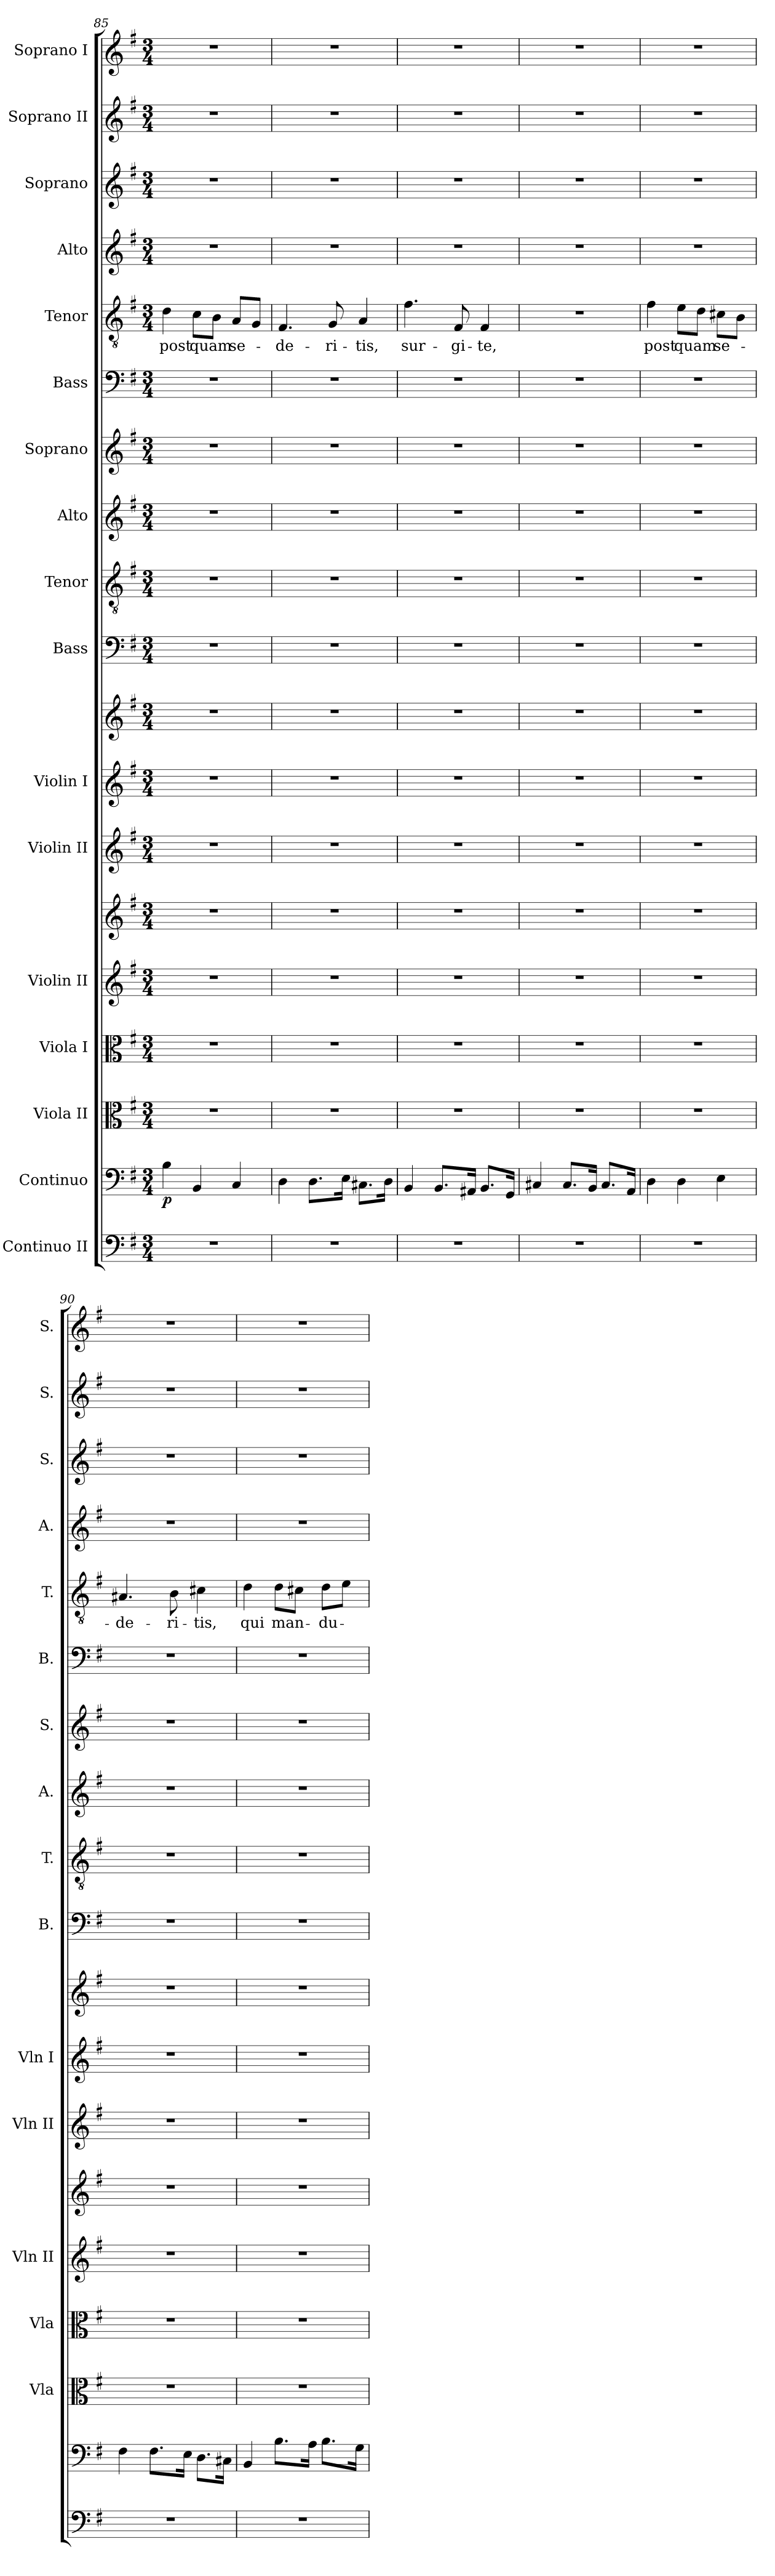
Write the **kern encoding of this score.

**kern	**kern	**dynam	**kern	**kern	**kern	**kern	**kern	**kern	**kern	**kern	**kern	**kern	**kern	**kern	**kern	**text	**kern	**kern	**kern	**kern
*part17	*part16	*part16	*part15	*part14	*part13	*part13	*part12	*part11	*part11	*part10	*part9	*part8	*part7	*part6	*part5	*part5	*part4	*part3	*part2	*part1
*staff19	*staff18	*staff18	*staff17	*staff16	*staff15	*staff14	*staff13	*staff12	*staff11	*staff10	*staff9	*staff8	*staff7	*staff6	*staff5	*staff5	*staff4	*staff3	*staff2	*staff1
*I"Continuo II	*I"Continuo	*	*I"Viola II	*I"Viola I	*I"Violin II	*	*I"Violin II	*I"Violin I	*	*I"Bass	*I"Tenor	*I"Alto	*I"Soprano	*I"Bass	*I"Tenor	*	*I"Alto	*I"Soprano	*I"Soprano II	*I"Soprano I
*	*	*	*I'Vla	*I'Vla	*I'Vln II	*	*I'Vln II	*I'Vln I	*	*I'B.	*I'T.	*I'A.	*I'S.	*I'B.	*I'T.	*	*I'A.	*I'S.	*I'S.	*I'S.
*clefF4	*clefF4	*	*clefC3	*clefC3	*clefG2	*clefG2	*clefG2	*clefG2	*clefG2	*clefF4	*clefGv2	*clefG2	*clefG2	*clefF4	*clefGv2	*	*clefG2	*clefG2	*clefG2	*clefG2
*	*	*	*	*	*	*	*	*	*	*	*ITrd7c12	*	*	*	*ITrd7c12	*	*	*	*	*
*k[f#]	*k[f#]	*	*k[f#]	*k[f#]	*k[f#]	*k[f#]	*k[f#]	*k[f#]	*k[f#]	*k[f#]	*k[f#]	*k[f#]	*k[f#]	*k[f#]	*k[f#]	*	*k[f#]	*k[f#]	*k[f#]	*k[f#]
*G:	*G:	*	*G:	*G:	*G:	*G:	*G:	*G:	*G:	*G:	*G:	*G:	*G:	*G:	*G:	*	*G:	*G:	*G:	*G:
*M3/4	*M3/4	*	*M3/4	*M3/4	*M3/4	*M3/4	*M3/4	*M3/4	*M3/4	*M3/4	*M3/4	*M3/4	*M3/4	*M3/4	*M3/4	*	*M3/4	*M3/4	*M3/4	*M3/4
=85	=85	=85	=85	=85	=85	=85	=85	=85	=85	=85	=85	=85	=85	=85	=85	=85	=85	=85	=85	=85
!	!	!LO:DY:b	!	!	!	!	!	!	!	!	!	!	!	!	!	!LO:LY:b	!	!	!	!
2.r	4B\	p	2.r	2.r	2.r	2.r	2.r	2.r	2.r	2.r	2.r	2.r	2.r	2.r	4D\	post	2.r	2.r	2.r	2.r
!	!	!	!	!	!	!	!	!	!	!	!	!	!	!	!	!LO:LY:b	!	!	!	!
.	4BB/	.	.	.	.	.	.	.	.	.	.	.	.	.	8C\L	quam	.	.	.	.
.	.	.	.	.	.	.	.	.	.	.	.	.	.	.	8BB\J	.	.	.	.	.
!	!	!	!	!	!	!	!	!	!	!	!	!	!	!	!	!LO:LY:b	!	!	!	!
.	4C/	.	.	.	.	.	.	.	.	.	.	.	.	.	8AA/L	se-	.	.	.	.
.	.	.	.	.	.	.	.	.	.	.	.	.	.	.	8GG/J	.	.	.	.	.
=86	=86	=86	=86	=86	=86	=86	=86	=86	=86	=86	=86	=86	=86	=86	=86	=86	=86	=86	=86	=86
!	!	!	!	!	!	!	!	!	!	!	!	!	!	!	!	!LO:LY:b	!	!	!	!
2.r	4D\	.	2.r	2.r	2.r	2.r	2.r	2.r	2.r	2.r	2.r	2.r	2.r	2.r	4.FF#/	-de-	2.r	2.r	2.r	2.r
.	8.D\L	.	.	.	.	.	.	.	.	.	.	.	.	.	.	.	.	.	.	.
!	!	!	!	!	!	!	!	!	!	!	!	!	!	!	!	!LO:LY:b	!	!	!	!
.	.	.	.	.	.	.	.	.	.	.	.	.	.	.	8GG/	-ri-	.	.	.	.
.	16E\Jk	.	.	.	.	.	.	.	.	.	.	.	.	.	.	.	.	.	.	.
!	!	!	!	!	!	!	!	!	!	!	!	!	!	!	!	!LO:LY:b	!	!	!	!
.	8.C#X\L	.	.	.	.	.	.	.	.	.	.	.	.	.	4AA/	-tis,	.	.	.	.
.	16D\Jk	.	.	.	.	.	.	.	.	.	.	.	.	.	.	.	.	.	.	.
=87	=87	=87	=87	=87	=87	=87	=87	=87	=87	=87	=87	=87	=87	=87	=87	=87	=87	=87	=87	=87
!	!	!	!	!	!	!	!	!	!	!	!	!	!	!	!	!LO:LY:b	!	!	!	!
2.r	4BB/	.	2.r	2.r	2.r	2.r	2.r	2.r	2.r	2.r	2.r	2.r	2.r	2.r	4.F#\	sur-	2.r	2.r	2.r	2.r
.	8.BB/L	.	.	.	.	.	.	.	.	.	.	.	.	.	.	.	.	.	.	.
!	!	!	!	!	!	!	!	!	!	!	!	!	!	!	!	!LO:LY:b	!	!	!	!
.	.	.	.	.	.	.	.	.	.	.	.	.	.	.	8FF#/	-gi-	.	.	.	.
.	16AA#X/Jk	.	.	.	.	.	.	.	.	.	.	.	.	.	.	.	.	.	.	.
!	!	!	!	!	!	!	!	!	!	!	!	!	!	!	!	!LO:LY:b	!	!	!	!
.	8.BB/L	.	.	.	.	.	.	.	.	.	.	.	.	.	4FF#/	-te,	.	.	.	.
.	16GG/Jk	.	.	.	.	.	.	.	.	.	.	.	.	.	.	.	.	.	.	.
!!LO:PB:g=z
=88	=88	=88	=88	=88	=88	=88	=88	=88	=88	=88	=88	=88	=88	=88	=88	=88	=88	=88	=88	=88
2.r	4C#X/	.	2.r	2.r	2.r	2.r	2.r	2.r	2.r	2.r	2.r	2.r	2.r	2.r	2.r	.	2.r	2.r	2.r	2.r
.	8.C#/L	.	.	.	.	.	.	.	.	.	.	.	.	.	.	.	.	.	.	.
.	16BB/Jk	.	.	.	.	.	.	.	.	.	.	.	.	.	.	.	.	.	.	.
.	8.C#/L	.	.	.	.	.	.	.	.	.	.	.	.	.	.	.	.	.	.	.
.	16AA/Jk	.	.	.	.	.	.	.	.	.	.	.	.	.	.	.	.	.	.	.
=89	=89	=89	=89	=89	=89	=89	=89	=89	=89	=89	=89	=89	=89	=89	=89	=89	=89	=89	=89	=89
!	!	!	!	!	!	!	!	!	!	!	!	!	!	!	!	!LO:LY:b	!	!	!	!
2.r	4D\	.	2.r	2.r	2.r	2.r	2.r	2.r	2.r	2.r	2.r	2.r	2.r	2.r	4F#\	post	2.r	2.r	2.r	2.r
!	!	!	!	!	!	!	!	!	!	!	!	!	!	!	!	!LO:LY:b	!	!	!	!
.	4D\	.	.	.	.	.	.	.	.	.	.	.	.	.	8E\L	quam	.	.	.	.
.	.	.	.	.	.	.	.	.	.	.	.	.	.	.	8D\J	.	.	.	.	.
!	!	!	!	!	!	!	!	!	!	!	!	!	!	!	!	!LO:LY:b	!	!	!	!
.	4E\	.	.	.	.	.	.	.	.	.	.	.	.	.	8C#X\L	se-	.	.	.	.
.	.	.	.	.	.	.	.	.	.	.	.	.	.	.	8BB\J	.	.	.	.	.
=90	=90	=90	=90	=90	=90	=90	=90	=90	=90	=90	=90	=90	=90	=90	=90	=90	=90	=90	=90	=90
!	!	!	!	!	!	!	!	!	!	!	!	!	!	!	!	!LO:LY:b	!	!	!	!
2.r	4F#\	.	2.r	2.r	2.r	2.r	2.r	2.r	2.r	2.r	2.r	2.r	2.r	2.r	4.AA#X/	-de-	2.r	2.r	2.r	2.r
.	8.F#\L	.	.	.	.	.	.	.	.	.	.	.	.	.	.	.	.	.	.	.
!	!	!	!	!	!	!	!	!	!	!	!	!	!	!	!	!LO:LY:b	!	!	!	!
.	.	.	.	.	.	.	.	.	.	.	.	.	.	.	8BB\	-ri-	.	.	.	.
.	16E\Jk	.	.	.	.	.	.	.	.	.	.	.	.	.	.	.	.	.	.	.
!	!	!	!	!	!	!	!	!	!	!	!	!	!	!	!	!LO:LY:b	!	!	!	!
.	8.D\L	.	.	.	.	.	.	.	.	.	.	.	.	.	4C#X\	-tis,	.	.	.	.
.	16C#X\Jk	.	.	.	.	.	.	.	.	.	.	.	.	.	.	.	.	.	.	.
=91	=91	=91	=91	=91	=91	=91	=91	=91	=91	=91	=91	=91	=91	=91	=91	=91	=91	=91	=91	=91
!	!	!	!	!	!	!	!	!	!	!	!	!	!	!	!	!LO:LY:b	!	!	!	!
2.r	4BB/	.	2.r	2.r	2.r	2.r	2.r	2.r	2.r	2.r	2.r	2.r	2.r	2.r	4D\	qui	2.r	2.r	2.r	2.r
!	!	!	!	!	!	!	!	!	!	!	!	!	!	!	!	!LO:LY:b	!	!	!	!
.	8.B\L	.	.	.	.	.	.	.	.	.	.	.	.	.	8D\L	man-	.	.	.	.
.	.	.	.	.	.	.	.	.	.	.	.	.	.	.	8C#X\J	.	.	.	.	.
.	16A\Jk	.	.	.	.	.	.	.	.	.	.	.	.	.	.	.	.	.	.	.
!	!	!	!	!	!	!	!	!	!	!	!	!	!	!	!	!LO:LY:b	!	!	!	!
.	8.B\L	.	.	.	.	.	.	.	.	.	.	.	.	.	8D\L	-du-	.	.	.	.
.	.	.	.	.	.	.	.	.	.	.	.	.	.	.	8E\J	.	.	.	.	.
.	16G\Jk	.	.	.	.	.	.	.	.	.	.	.	.	.	.	.	.	.	.	.
=	=	=	=	=	=	=	=	=	=	=	=	=	=	=	=	=	=	=	=	=
*-	*-	*-	*-	*-	*-	*-	*-	*-	*-	*-	*-	*-	*-	*-	*-	*-	*-	*-	*-	*-
